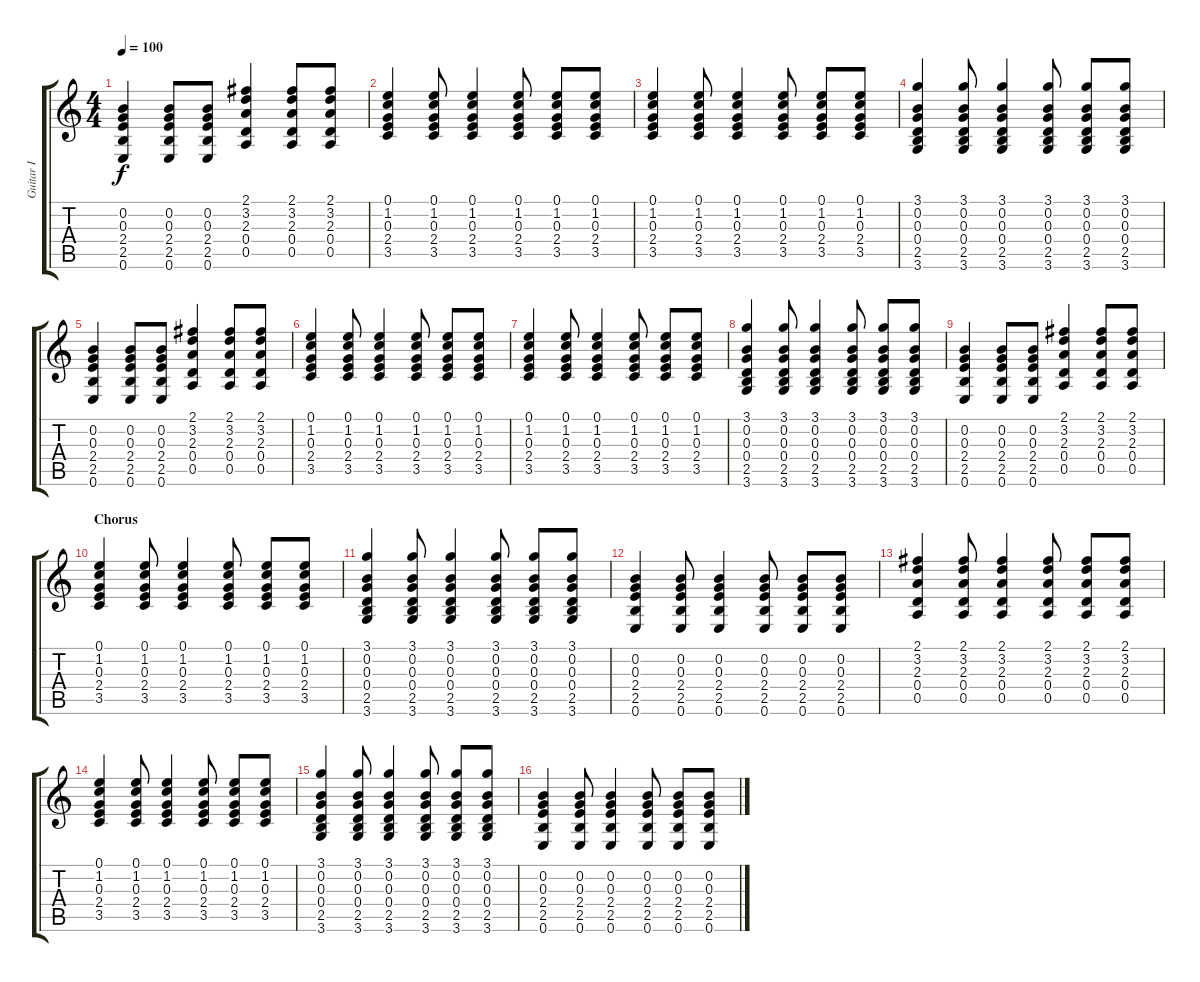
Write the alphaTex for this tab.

\track ("Guitar I" "Guitar I") {instrument acousticguitarsteel}
\staff {score tabs}
\tuning (E4 B3 G3 D3 A2 E2) {hide}
\ts (4 4)
\tempo 100
\clef g2
\ks c
(0.2 0.3 2.4 2.5 0.6).4{dy f} (0.2 0.3 2.4 2.5 0.6).8 (0.2 0.3 2.4 2.5 0.6).8 (2.1 3.2 2.3 0.4 0.5).4 (2.1 3.2 2.3 0.4 0.5).8 (2.1 3.2 2.3 0.4 0.5).8 |
(0.1 1.2 0.3 2.4 3.5).4 (0.1 1.2 0.3 2.4 3.5).8 (0.1 1.2 0.3 2.4 3.5).4 (0.1 1.2 0.3 2.4 3.5).8 (0.1 1.2 0.3 2.4 3.5).8 (0.1 1.2 0.3 2.4 3.5).8 |
(0.1 1.2 0.3 2.4 3.5).4 (0.1 1.2 0.3 2.4 3.5).8 (0.1 1.2 0.3 2.4 3.5).4 (0.1 1.2 0.3 2.4 3.5).8 (0.1 1.2 0.3 2.4 3.5).8 (0.1 1.2 0.3 2.4 3.5).8 |
(3.1 0.2 0.3 0.4 2.5 3.6).4 (3.1 0.2 0.3 0.4 2.5 3.6).8 (3.1 0.2 0.3 0.4 2.5 3.6).4 (3.1 0.2 0.3 0.4 2.5 3.6).8 (3.1 0.2 0.3 0.4 2.5 3.6).8 (3.1 0.2 0.3 0.4 2.5 3.6).8 |
(0.2 0.3 2.4 2.5 0.6).4 (0.2 0.3 2.4 2.5 0.6).8 (0.2 0.3 2.4 2.5 0.6).8 (2.1 3.2 2.3 0.4 0.5).4 (2.1 3.2 2.3 0.4 0.5).8 (2.1 3.2 2.3 0.4 0.5).8 |
(0.1 1.2 0.3 2.4 3.5).4 (0.1 1.2 0.3 2.4 3.5).8 (0.1 1.2 0.3 2.4 3.5).4 (0.1 1.2 0.3 2.4 3.5).8 (0.1 1.2 0.3 2.4 3.5).8 (0.1 1.2 0.3 2.4 3.5).8 |
(0.1 1.2 0.3 2.4 3.5).4 (0.1 1.2 0.3 2.4 3.5).8 (0.1 1.2 0.3 2.4 3.5).4 (0.1 1.2 0.3 2.4 3.5).8 (0.1 1.2 0.3 2.4 3.5).8 (0.1 1.2 0.3 2.4 3.5).8 |
(3.1 0.2 0.3 0.4 2.5 3.6).4 (3.1 0.2 0.3 0.4 2.5 3.6).8 (3.1 0.2 0.3 0.4 2.5 3.6).4 (3.1 0.2 0.3 0.4 2.5 3.6).8 (3.1 0.2 0.3 0.4 2.5 3.6).8 (3.1 0.2 0.3 0.4 2.5 3.6).8 |
(0.2 0.3 2.4 2.5 0.6).4 (0.2 0.3 2.4 2.5 0.6).8 (0.2 0.3 2.4 2.5 0.6).8 (2.1 3.2 2.3 0.4 0.5).4 (2.1 3.2 2.3 0.4 0.5).8 (2.1 3.2 2.3 0.4 0.5).8 |
\section ("" "Chorus")
(0.1 1.2 0.3 2.4 3.5).4 (0.1 1.2 0.3 2.4 3.5).8 (0.1 1.2 0.3 2.4 3.5).4 (0.1 1.2 0.3 2.4 3.5).8 (0.1 1.2 0.3 2.4 3.5).8 (0.1 1.2 0.3 2.4 3.5).8 |
(3.1 0.2 0.3 0.4 2.5 3.6).4 (3.1 0.2 0.3 0.4 2.5 3.6).8 (3.1 0.2 0.3 0.4 2.5 3.6).4 (3.1 0.2 0.3 0.4 2.5 3.6).8 (3.1 0.2 0.3 0.4 2.5 3.6).8 (3.1 0.2 0.3 0.4 2.5 3.6).8 |
(0.2 0.3 2.4 2.5 0.6).4 (0.2 0.3 2.4 2.5 0.6).8 (0.2 0.3 2.4 2.5 0.6).4 (0.2 0.3 2.4 2.5 0.6).8 (0.2 0.3 2.4 2.5 0.6).8 (0.2 0.3 2.4 2.5 0.6).8 |
(2.1 3.2 2.3 0.4 0.5).4 (2.1 3.2 2.3 0.4 0.5).8 (2.1 3.2 2.3 0.4 0.5).4 (2.1 3.2 2.3 0.4 0.5).8 (2.1 3.2 2.3 0.4 0.5).8 (2.1 3.2 2.3 0.4 0.5).8 |
(0.1 1.2 0.3 2.4 3.5).4 (0.1 1.2 0.3 2.4 3.5).8 (0.1 1.2 0.3 2.4 3.5).4 (0.1 1.2 0.3 2.4 3.5).8 (0.1 1.2 0.3 2.4 3.5).8 (0.1 1.2 0.3 2.4 3.5).8 |
(3.1 0.2 0.3 0.4 2.5 3.6).4 (3.1 0.2 0.3 0.4 2.5 3.6).8 (3.1 0.2 0.3 0.4 2.5 3.6).4 (3.1 0.2 0.3 0.4 2.5 3.6).8 (3.1 0.2 0.3 0.4 2.5 3.6).8 (3.1 0.2 0.3 0.4 2.5 3.6).8 |
(0.2 0.3 2.4 2.5 0.6).4 (0.2 0.3 2.4 2.5 0.6).8 (0.2 0.3 2.4 2.5 0.6).4 (0.2 0.3 2.4 2.5 0.6).8 (0.2 0.3 2.4 2.5 0.6).8 (0.2 0.3 2.4 2.5 0.6).8
